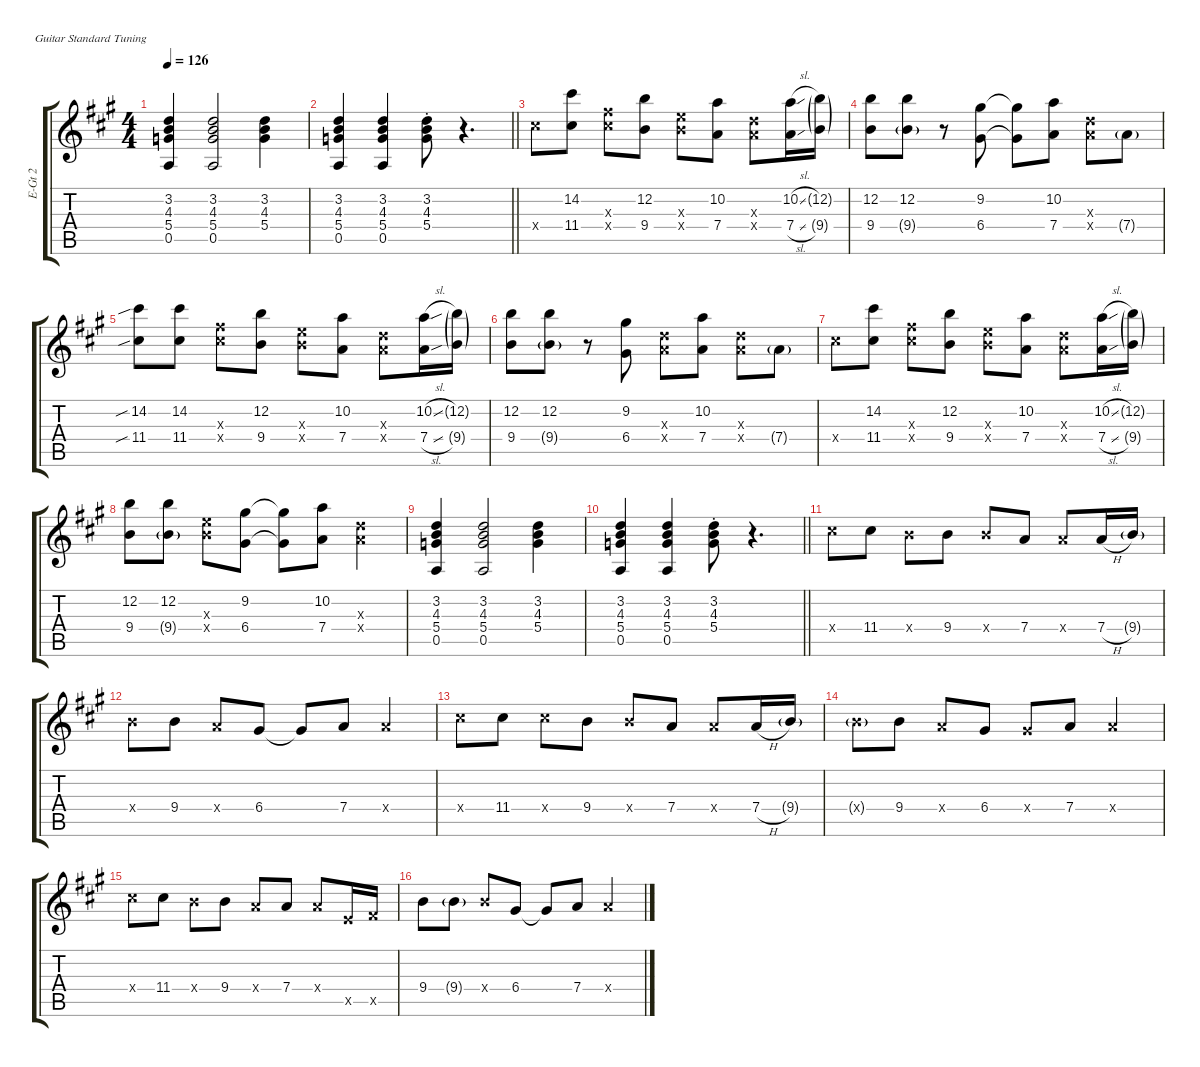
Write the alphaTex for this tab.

\hideDynamics
\bracketExtendMode groupsimilarinstruments
\otherSystemsTrackNameOrientation horizontal
\track ("E-Guitar 2 (single notes)" "E-Gt 2") {defaultSystemsLayout 4 instrument electricguitarclean}
\staff {score tabs}
\tuning (E4 B3 G3 D3 A2 E2)
\ts (4 4)
\tempo 126
\clef g2
\ks a
(0.5{acc forcenatural} 5.4{acc forcenatural} 4.3{acc forcenatural} 3.2{acc forcenatural}).4{dy mp} (0.5{acc forcenatural} 5.4{acc forcenatural} 4.3{acc forcenatural} 3.2{acc forcenatural}).2 (5.4{acc forcenatural} 4.3{acc forcenatural} 3.2{acc forcenatural}).4 |
\barLineRight lightlight
(0.5{acc forcenatural} 5.4{acc forcenatural} 4.3{acc forcenatural} 3.2{acc forcenatural}).4 (0.5{acc forcenatural} 5.4{acc forcenatural} 4.3{acc forcenatural} 3.2{acc forcenatural}).4 (5.4{acc forcenatural} 4.3{st acc forcenatural} 3.2{acc forcenatural}).8 r.4{d} |
11.4{x acc #}.8 (11.4{acc #} 14.2{acc #}).8 (11.4{x acc #} 11.3{x acc #}).8 (9.4{acc forcenatural} 12.2{acc forcenatural}).8 (9.4{x acc forcenatural} 9.3{x acc forcenatural}).8 (7.4{acc forcenatural} 10.2{acc forcenatural}).8 (7.4{x acc forcenatural} 7.3{x acc forcenatural}).8 (7.4{sl acc forcenatural} 10.2{sl acc forcenatural}).16 (9.4{g acc forcenatural} 12.2{g acc forcenatural}).16 |
(9.4{acc forcenatural} 12.2{acc forcenatural}).8 (9.4{g acc forcenatural} 12.2{acc forcenatural}).8 r.8 (6.4{acc #} 9.2{acc #}).8 (6.4{t acc #} 9.2{t acc #}).8 (7.4{acc forcenatural} 10.2{acc forcenatural}).8 (7.4{x acc forcenatural} 7.3{x acc forcenatural}).8 7.4{g acc forcenatural}.8 |
(11.4{sib acc #} 14.2{sib acc #}).8 (11.4{acc #} 14.2{acc #}).8 (11.4{x acc #} 11.3{x acc #}).8 (9.4{acc forcenatural} 12.2{acc forcenatural}).8 (9.4{x acc forcenatural} 9.3{x acc forcenatural}).8 (7.4{acc forcenatural} 10.2{acc forcenatural}).8 (7.4{x acc forcenatural} 7.3{x acc forcenatural}).8 (7.4{sl acc forcenatural} 10.2{sl acc forcenatural}).16 (9.4{g acc forcenatural} 12.2{g acc forcenatural}).16 |
(9.4{acc forcenatural} 12.2{acc forcenatural}).8 (9.4{g acc forcenatural} 12.2{acc forcenatural}).8 r.8 (6.4{acc #} 9.2{acc #}).8 (7.3{x acc forcenatural} 7.4{x acc forcenatural}).8 (7.4{acc forcenatural} 10.2{acc forcenatural}).8 (7.4{x acc forcenatural} 7.3{x acc forcenatural}).8 7.4{g acc forcenatural}.8 |
11.4{x acc #}.8 (11.4{acc #} 14.2{acc #}).8 (11.4{x acc #} 11.3{x acc #}).8 (9.4{acc forcenatural} 12.2{acc forcenatural}).8 (9.4{x acc forcenatural} 9.3{x acc forcenatural}).8 (7.4{acc forcenatural} 10.2{acc forcenatural}).8 (7.4{x acc forcenatural} 7.3{x acc forcenatural}).8 (7.4{sl acc forcenatural} 10.2{sl acc forcenatural}).16 (9.4{g acc forcenatural} 12.2{g acc forcenatural}).16 |
(9.4{acc forcenatural} 12.2{acc forcenatural}).8 (9.4{g acc forcenatural} 12.2{acc forcenatural}).8 (9.4{x acc forcenatural} 9.3{x acc forcenatural}).8 (6.4{acc #} 9.2{acc #}).8 (6.4{t acc #} 9.2{t acc #}).8 (7.4{acc forcenatural} 10.2{acc forcenatural}).8 (7.4{x acc forcenatural} 7.3{x acc forcenatural}).4 |
(0.5{acc forcenatural} 5.4{acc forcenatural} 4.3{acc forcenatural} 3.2{acc forcenatural}).4 (0.5{acc forcenatural} 5.4{acc forcenatural} 4.3{acc forcenatural} 3.2{acc forcenatural}).2 (5.4{acc forcenatural} 4.3{acc forcenatural} 3.2{acc forcenatural}).4 |
\barLineRight lightlight
(0.5{acc forcenatural} 5.4{acc forcenatural} 4.3{acc forcenatural} 3.2{acc forcenatural}).4 (0.5{acc forcenatural} 5.4{acc forcenatural} 4.3{acc forcenatural} 3.2{acc forcenatural}).4 (5.4{acc forcenatural} 4.3{st acc forcenatural} 3.2{acc forcenatural}).8 r.4{d} |
11.4{x acc #}.8 11.4{acc #}.8 9.4{x acc forcenatural}.8 9.4{acc forcenatural}.8 9.4{x acc forcenatural}.8 7.4{acc forcenatural}.8 7.4{x acc forcenatural}.8 7.4{h acc forcenatural}.16 9.4{g acc forcenatural}.16 |
9.4{x acc forcenatural}.8 9.4{acc forcenatural}.8 7.4{x acc forcenatural}.8 6.4{acc #}.8 6.4{t acc #}.8 7.4{acc forcenatural}.8 7.4{x acc forcenatural}.4 |
11.4{x acc #}.8 11.4{acc #}.8 11.4{x acc #}.8 9.4{acc forcenatural}.8 9.4{x acc forcenatural}.8 7.4{acc forcenatural}.8 7.4{x acc forcenatural}.8 7.4{h acc forcenatural}.16 9.4{g acc forcenatural}.16 |
9.4{g x acc forcenatural}.8 9.4{acc forcenatural}.8 7.4{x acc forcenatural}.8 6.4{acc #}.8 6.4{x acc #}.8 7.4{acc forcenatural}.8 7.4{x acc forcenatural}.4 |
11.4{x acc #}.8 11.4{acc #}.8 9.4{x acc forcenatural}.8 9.4{acc forcenatural}.8 7.4{x acc forcenatural}.8 7.4{acc forcenatural}.8 7.4{x acc forcenatural}.8 7.5{x acc forcenatural}.16 9.5{x acc #}.16 |
9.4{acc forcenatural}.8 9.4{g acc forcenatural}.8 9.4{x acc forcenatural}.8 6.4{acc #}.8 6.4{t acc #}.8 7.4{acc forcenatural}.8 7.4{x acc forcenatural}.4
